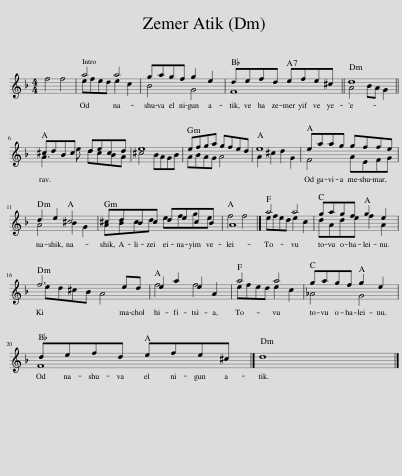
X:1
%%score ( 1 2 )
L:1/8
M:4/4
I:linebreak $
K:Dmin
V:1 treble
V:2 treble
V:1
 x8 | a4 a4 | gagf g2 e2 | defd efe^c || d8 ||$ %5
 ^cdBc decd | e8 | efga gfed | e8 | eaag gffe |$ %10
 d2 e2 ^c4 | ^cdBc decB | A8 |] a4 a4 | gagf g2 e2 |$ %15
 f6 ed | e2 a2 e2 A2 | a4 a4 | gagf g2 e2 |$ defd efe^c |] %20
 d8 |] %21
V:2
 f4 f4 | efed e2 c2 | B4 G4 | F8 || A4 BA G2 ||$ %5
 A3 e d^cBA | ^c4 BAGB | ABAG A4 | A2 ^c2 d2 G2 | F4 AEFG |$ %10
 A4 B2 G2 | AB^cd efge | f4 f4 |] efed e2 c2 | dAde f2 A2 |$ %15
 ed^cB A4 | f4 f4 | efed e2 c2 | _A4 G4 |$ F8 |] %20
 x8 |] %21
